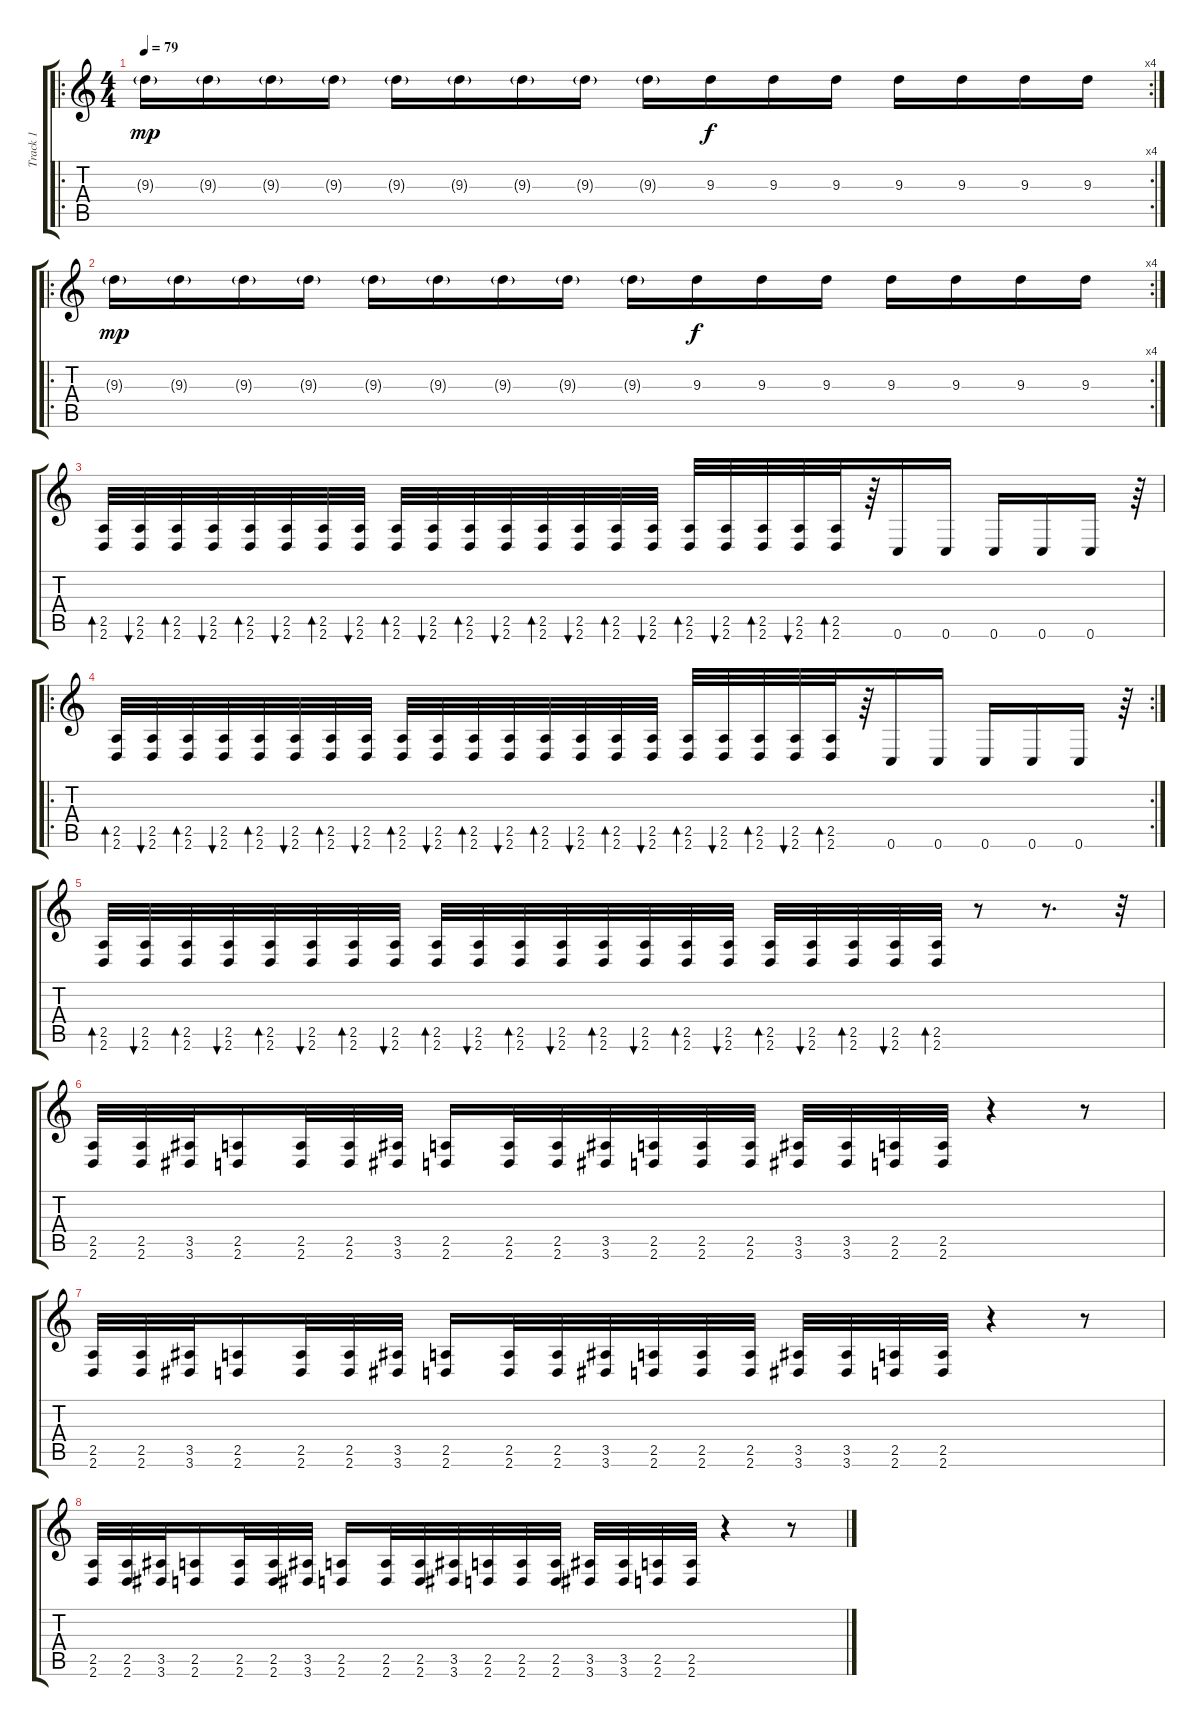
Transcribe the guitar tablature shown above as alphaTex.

\track ("Track 1" "Track 1") {instrument overdrivenguitar}
\staff {score tabs}
\tuning (D4 A3 F3 C3 G2 C2) {hide}
\ro
\rc 4
\ts (4 4)
\tempo 79
\clef g2
\ks c
9.3{g}.16{dy mp instrument overdrivenguitar} 9.3{g}.16 9.3{g}.16 9.3{g}.16 9.3{g}.16 9.3{g}.16 9.3{g}.16 9.3{g}.16 9.3{g}.16 9.3.16{dy f} 9.3.16 9.3.16 9.3.16 9.3.16 9.3.16 9.3.16 |
\ro
\rc 4
9.3{g}.16{dy mp} 9.3{g}.16 9.3{g}.16 9.3{g}.16 9.3{g}.16 9.3{g}.16 9.3{g}.16 9.3{g}.16 9.3{g}.16 9.3.16{dy f} 9.3.16 9.3.16 9.3.16 9.3.16 9.3.16 9.3.16 |
(2.5 2.6).32{bd 60} (2.5 2.6).32{bu 60} (2.5 2.6).32{bd 60} (2.5 2.6).32{bu 60} (2.5 2.6).32{bd 60} (2.5 2.6).32{bu 60} (2.5 2.6).32{bd 60} (2.5 2.6).32{bu 60} (2.5 2.6).32{bd 60} (2.5 2.6).32{bu 60} (2.5 2.6).32{bd 60} (2.5 2.6).32{bu 60} (2.5 2.6).32{bd 60} (2.5 2.6).32{bu 60} (2.5 2.6).32{bd 60} (2.5 2.6).32{bu 60} (2.5 2.6).32{bd 60} (2.5 2.6).32{bu 60} (2.5 2.6).32{bd 60} (2.5 2.6).32{bu 60} (2.5 2.6).32{bd 60} r.64 0.6.16 0.6.16 0.6.16 0.6.16 0.6.16 r.64 |
\ro
\rc 2
(2.5 2.6).32{bd 60} (2.5 2.6).32{bu 60} (2.5 2.6).32{bd 60} (2.5 2.6).32{bu 60} (2.5 2.6).32{bd 60} (2.5 2.6).32{bu 60} (2.5 2.6).32{bd 60} (2.5 2.6).32{bu 60} (2.5 2.6).32{bd 60} (2.5 2.6).32{bu 60} (2.5 2.6).32{bd 60} (2.5 2.6).32{bu 60} (2.5 2.6).32{bd 60} (2.5 2.6).32{bu 60} (2.5 2.6).32{bd 60} (2.5 2.6).32{bu 60} (2.5 2.6).32{bd 60} (2.5 2.6).32{bu 60} (2.5 2.6).32{bd 60} (2.5 2.6).32{bu 60} (2.5 2.6).32{bd 60} r.64 0.6.16 0.6.16 0.6.16 0.6.16 0.6.16 r.64 |
(2.5 2.6).32{bd 60} (2.5 2.6).32{bu 60} (2.5 2.6).32{bd 60} (2.5 2.6).32{bu 60} (2.5 2.6).32{bd 60} (2.5 2.6).32{bu 60} (2.5 2.6).32{bd 60} (2.5 2.6).32{bu 60} (2.5 2.6).32{bd 60} (2.5 2.6).32{bu 60} (2.5 2.6).32{bd 60} (2.5 2.6).32{bu 60} (2.5 2.6).32{bd 60} (2.5 2.6).32{bu 60} (2.5 2.6).32{bd 60} (2.5 2.6).32{bu 60} (2.5 2.6).32{bd 60} (2.5 2.6).32{bu 60} (2.5 2.6).32{bd 60} (2.5 2.6).32{bu 60} (2.5 2.6).32{bd 60} r.8 r.8{d} r.32 |
(2.5 2.6).32 (2.5 2.6).32 (3.5 3.6).32 (2.5 2.6).16 (2.5 2.6).32 (2.5 2.6).32 (3.5 3.6).32 (2.5 2.6).16 (2.5 2.6).32 (2.5 2.6).32 (3.5 3.6).32 (2.5 2.6).32 (2.5 2.6).32 (2.5 2.6).32 (3.5 3.6).32 (3.5 3.6).32 (2.5 2.6).32 (2.5 2.6).32 r.4 r.8 |
(2.5 2.6).32 (2.5 2.6).32 (3.5 3.6).32 (2.5 2.6).16 (2.5 2.6).32 (2.5 2.6).32 (3.5 3.6).32 (2.5 2.6).16 (2.5 2.6).32 (2.5 2.6).32 (3.5 3.6).32 (2.5 2.6).32 (2.5 2.6).32 (2.5 2.6).32 (3.5 3.6).32 (3.5 3.6).32 (2.5 2.6).32 (2.5 2.6).32 r.4 r.8 |
(2.5 2.6).32 (2.5 2.6).32 (3.5 3.6).32 (2.5 2.6).16 (2.5 2.6).32 (2.5 2.6).32 (3.5 3.6).32 (2.5 2.6).16 (2.5 2.6).32 (2.5 2.6).32 (3.5 3.6).32 (2.5 2.6).32 (2.5 2.6).32 (2.5 2.6).32 (3.5 3.6).32 (3.5 3.6).32 (2.5 2.6).32 (2.5 2.6).32 r.4 r.8
